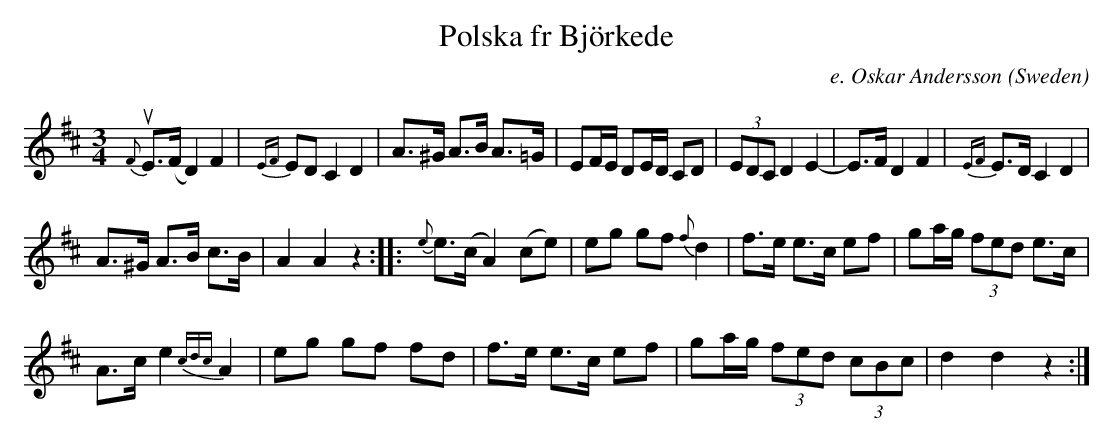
X:1
T:Polska fr Bj\"orkede
C:e. Oskar Andersson
O:Sweden
M:3/4
K:D
{F}uE>(F D2) F2| {EF}ED C2 D2| A>^G A>B A>=G| EF/E/ DE/D/ CD| (3EDC D2 E2-|\
E>F D2 F2| {EF}E>D C2 D2|
A>^G A>B c>B| A2 A2z2::\
{e}e>(c A2) (ce)| eg gf {f}d2| f>e e>c ef| ga/g/ (3fed e>c|
A>c e2 {cdc}A2| eg gf fd| f>e e>c ef| ga/g/ (3fed (3cBc| d2 d2 z2:|
